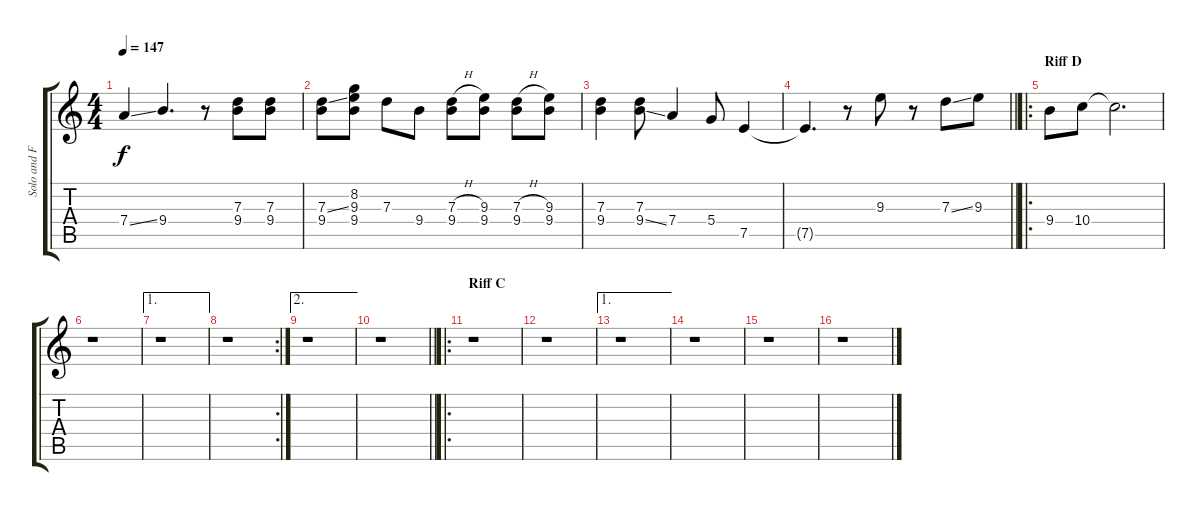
\track ("Solo and Fills" "Solo and F") {instrument acousticguitarnylon}
\staff {score tabs}
\tuning (E4 B3 G3 D3 A2 E2) {hide}
\ts (4 4)
\tempo 147
\clef g2
\ks c
7.4{ss}.4{dy f beam Up} 9.4.4{d beam Up} r.8 (7.3 9.4).8 (7.3 9.4).8 |
(7.3{ss} 9.4).8 (8.2 9.3 9.4).8 7.3.8 9.4.8 (7.3{h} 9.4).8 (9.3 9.4).8 (7.3{h} 9.4).8 (9.3 9.4).8 |
(7.3 9.4).4 (7.3 9.4{ss}).8 7.4.4 5.4.8 7.5.4 |
\barLineRight lightlight
7.5{t}.4{d} r.8 9.3.8 r.8 7.3{ss}.8 9.3.8 |
\ro
\section ("" "Riff D")
9.4.8 10.4.8 10.4{t}.2{d} |
r.1 |
\ae 1
r.1 |
\rc 2
r.1{volume 0} |
\ae 2
r.1 |
\barLineRight lightlight
r.1 |
\ro
\section ("" "Riff C")
r.1 |
r.1 |
\ae 1
r.1 |
r.1 |
r.1 |
r.1
